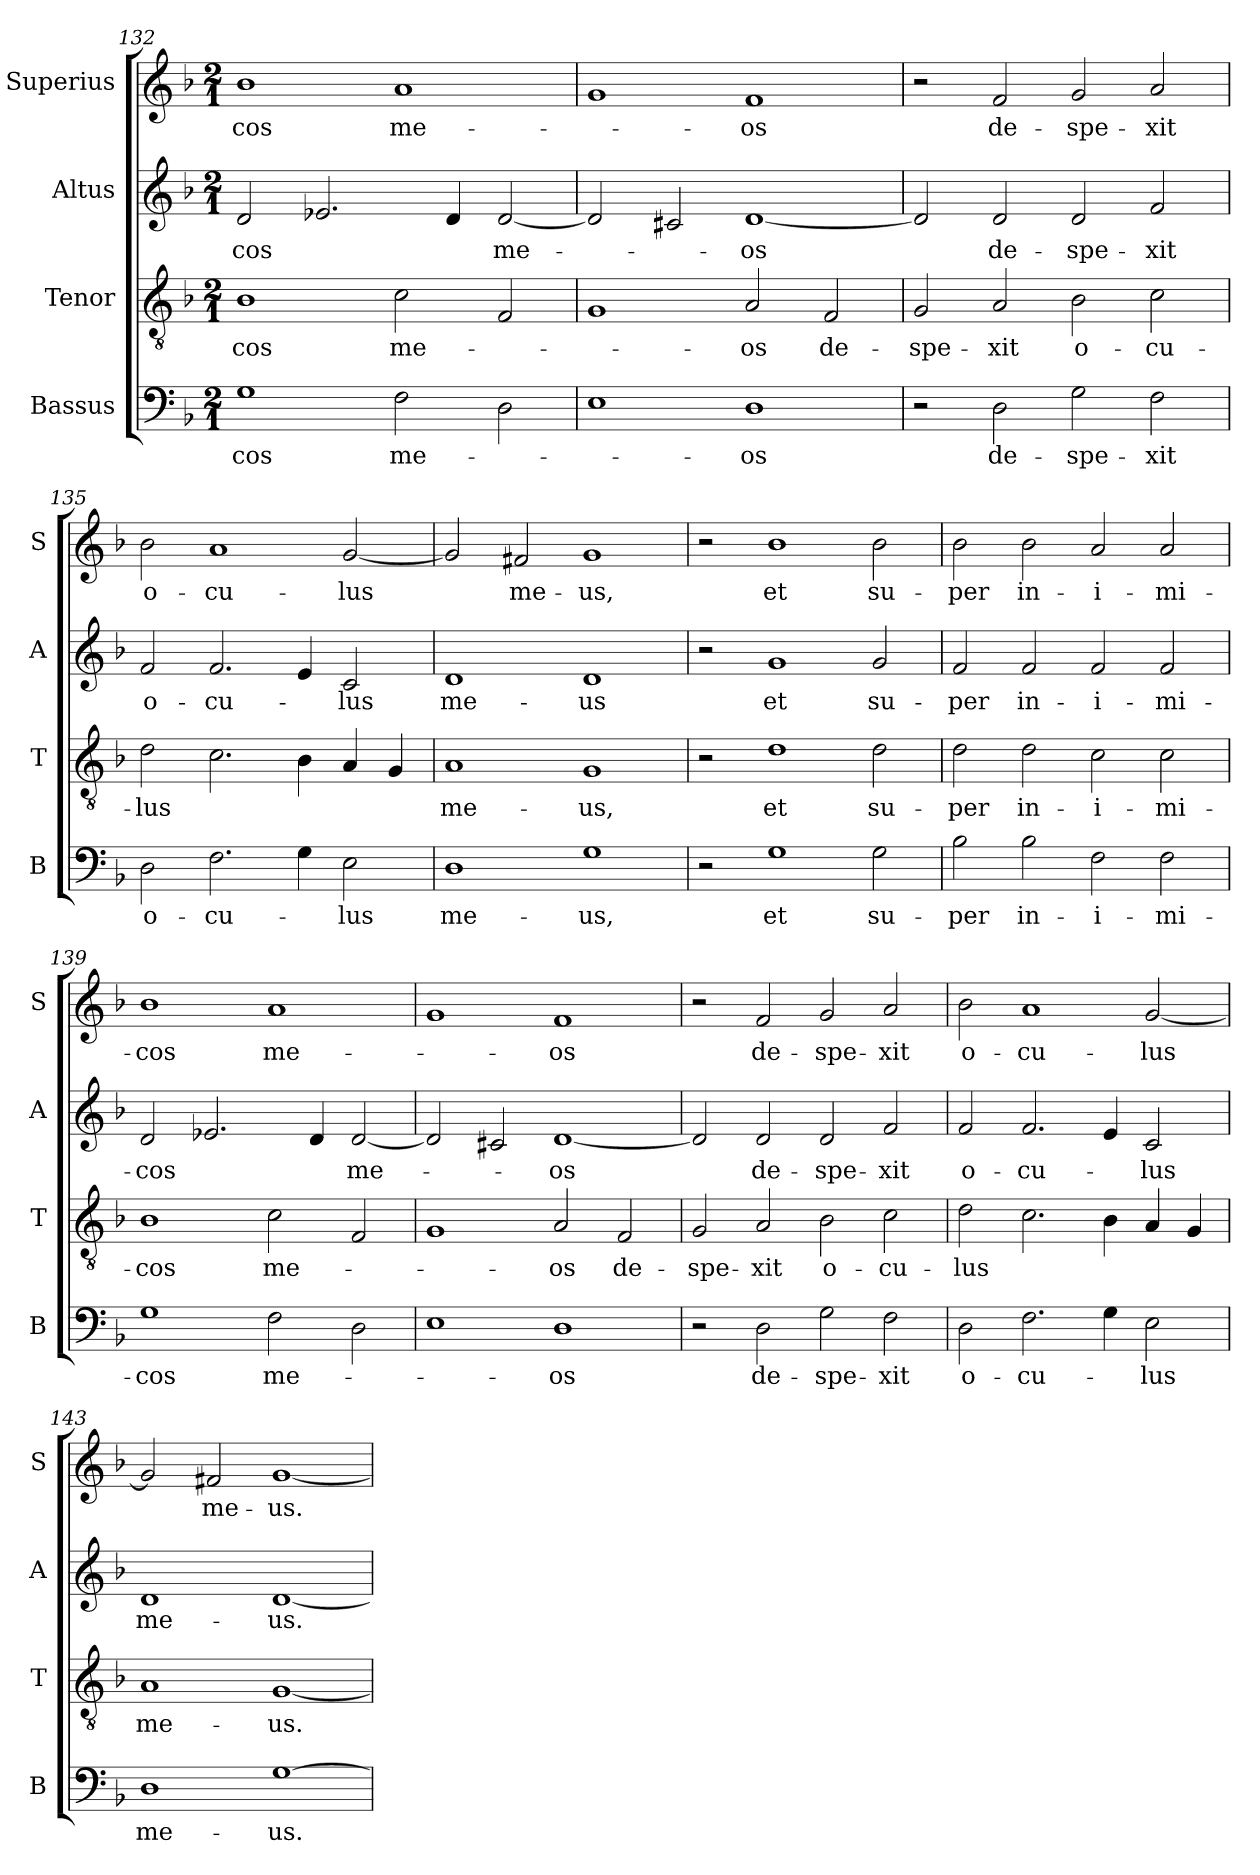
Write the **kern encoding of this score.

**kern	**text	**kern	**text	**kern	**text	**kern	**text
*part4	*part4	*part3	*part3	*part2	*part2	*part1	*part1
*staff4	*staff4	*staff3	*staff3	*staff2	*staff2	*staff1	*staff1
*I"Bassus	*	*I"Tenor	*	*I"Altus	*	*I"Superius	*
*I'B	*	*I'T	*	*I'A	*	*I'S	*
*clefF4	*	*clefGv2	*	*clefG2	*	*clefG2	*
*k[b-]	*	*k[b-]	*	*k[b-]	*	*k[b-]	*
*F:	*	*F:	*	*F:	*	*F:	*
*M2/1	*	*M2/1	*	*M2/1	*	*M2/1	*
=132	=132	=132	=132	=132	=132	=132	=132
1G	-cos	1B-	-cos	2d	-cos	1b-	-cos
.	.	.	.	2.e-X	.	.	.
2F	me-	2c	me-	.	.	1a	me-
.	.	.	.	4d	.	.	.
2D	.	2F	.	[2d	me-	.	.
=133	=133	=133	=133	=133	=133	=133	=133
1E	.	1G	.	2d]	.	1g	.
.	.	.	.	2c#X	.	.	.
1D	-os	2A	-os	[1d	-os	1f	-os
.	.	2F	de-	.	.	.	.
=134	=134	=134	=134	=134	=134	=134	=134
2r	.	2G	-spe-	2d]	.	2r	.
2D	de-	2A	-xit	2d	de-	2f	de-
2G	-spe-	2B-	o-	2d	-spe-	2g	-spe-
2F	-xit	2c	-cu-	2f	-xit	2a	-xit
=135	=135	=135	=135	=135	=135	=135	=135
2D	o-	2d	-lus	2f	o-	2b-	o-
2.F	-cu-	2.c	.	2.f	-cu-	1a	-cu-
4G	.	4B-	.	4e	.	.	.
2E	-lus	4A	.	2c	-lus	[2g	-lus
.	.	4G	.	.	.	.	.
=136	=136	=136	=136	=136	=136	=136	=136
1D	me-	1A	me-	1d	me-	2g]	.
.	.	.	.	.	.	2f#X	me-
1G	-us,	1G	-us,	1d	-us	1g	-us,
=137	=137	=137	=137	=137	=137	=137	=137
2r	.	2r	.	2r	.	2r	.
1G	et	1d	et	1g	et	1b-	et
2G	su-	2d	su-	2g	su-	2b-	su-
=138	=138	=138	=138	=138	=138	=138	=138
2B-	-per	2d	-per	2f	-per	2b-	-per
2B-	in-	2d	in-	2f	in-	2b-	in-
2F	-i-	2c	-i-	2f	-i-	2a	-i-
2F	-mi-	2c	-mi-	2f	-mi-	2a	-mi-
=139	=139	=139	=139	=139	=139	=139	=139
1G	-cos	1B-	-cos	2d	-cos	1b-	-cos
.	.	.	.	2.e-X	.	.	.
2F	me-	2c	me-	.	.	1a	me-
.	.	.	.	4d	.	.	.
2D	.	2F	.	[2d	me-	.	.
=140	=140	=140	=140	=140	=140	=140	=140
1E	.	1G	.	2d]	.	1g	.
.	.	.	.	2c#X	.	.	.
1D	-os	2A	-os	[1d	-os	1f	-os
.	.	2F	de-	.	.	.	.
=141	=141	=141	=141	=141	=141	=141	=141
2r	.	2G	-spe-	2d]	.	2r	.
2D	de-	2A	-xit	2d	de-	2f	de-
2G	-spe-	2B-	o-	2d	-spe-	2g	-spe-
2F	-xit	2c	-cu-	2f	-xit	2a	-xit
=142	=142	=142	=142	=142	=142	=142	=142
2D	o-	2d	-lus	2f	o-	2b-	o-
2.F	-cu-	2.c	.	2.f	-cu-	1a	-cu-
4G	.	4B-	.	4e	.	.	.
2E	-lus	4A	.	2c	-lus	[2g	-lus
.	.	4G	.	.	.	.	.
=143	=143	=143	=143	=143	=143	=143	=143
1D	me-	1A	me-	1d	me-	2g]	.
.	.	.	.	.	.	2f#X	me-
[1G	-us.	[1G	-us.	[1d	-us.	[1g	-us.
=	=	=	=	=	=	=	=
*-	*-	*-	*-	*-	*-	*-	*-
